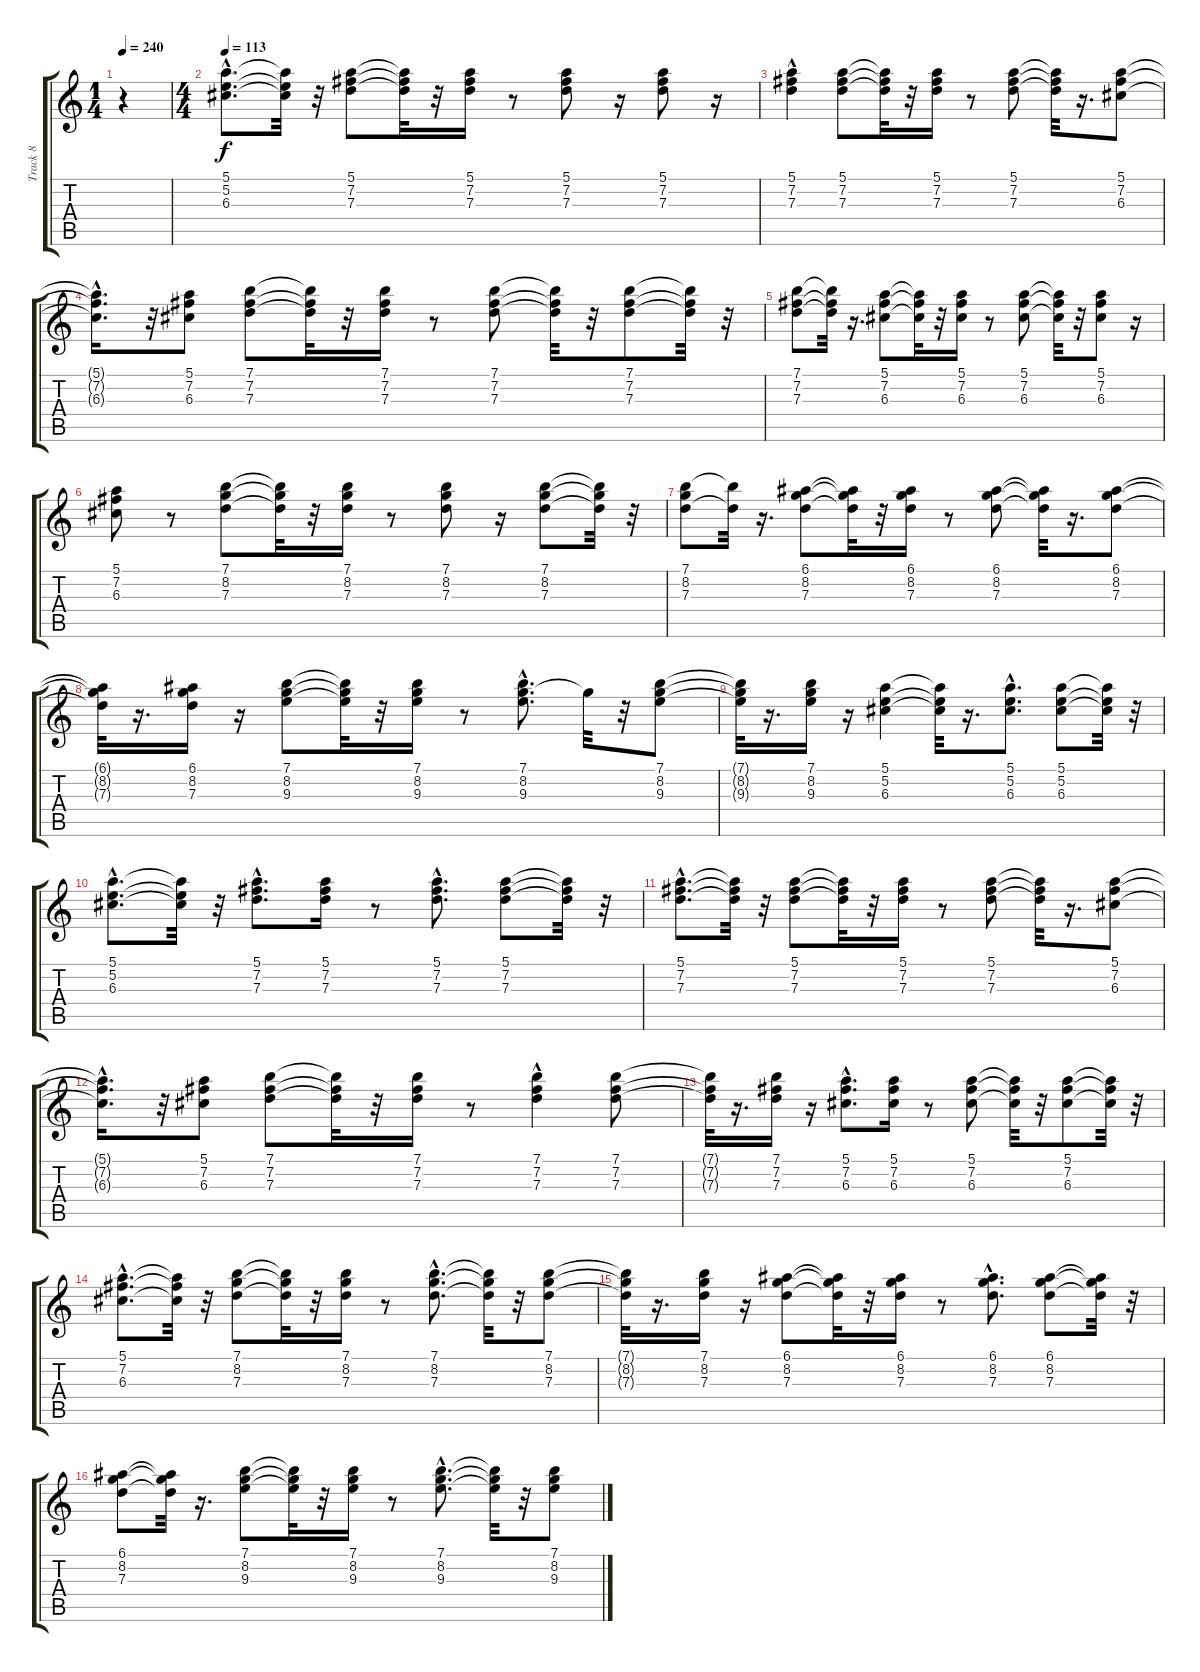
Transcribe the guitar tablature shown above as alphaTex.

\track ("Track 8" "Track 8") {instrument acousticguitarsteel}
\staff {score tabs}
\tuning (E4 B3 G3 D3 A2 E2) {hide}
\ts (1 4)
\tempo 240
\clef g2
\ks c
r.4{dy f instrument acousticguitarsteel} |
\ts (4 4)
\tempo 113
(5.1{hac} 5.2{hac} 6.3{hac}).8{d} (5.1{t} 5.2{t} 6.3{t}).32 r.32 (5.1 7.2 7.3).8 (5.1{t} 7.2{t} 7.3{t}).32 r.32 (5.1 7.2 7.3).16 r.8 (5.1 7.2 7.3).8 r.16 (5.1 7.2 7.3).8 r.16 |
(5.1 7.2{hac} 7.3{hac}).4 (5.1 7.2 7.3).8 (5.1{t} 7.2{t} 7.3{t}).32 r.32 (5.1 7.2 7.3).16 r.8 (5.1 7.2 7.3).8 (5.1{t} 7.2{t} 7.3{t}).32 r.16{d} (5.1 7.2 6.3).8 |
(5.1{hac t} 7.2{hac t} 6.3{hac t}).16{d} r.32 (5.1 7.2 6.3).8 (7.1 7.2 7.3).8 (7.1{t} 7.2{t} 7.3{t}).32 r.32 (7.1 7.2 7.3).16 r.8 (7.1 7.2 7.3).8 (7.1{t} 7.2{t} 7.3{t}).32 r.32 (7.1 7.2 7.3).8 (7.1{t} 7.2{t} 7.3{t}).32 r.32 |
(7.1 7.2 7.3).8 (7.1{t} 7.2{t} 7.3{t}).32 r.16{d} (5.1 7.2 6.3).8 (5.1{t} 7.2{t} 6.3{t}).32 r.32 (5.1 7.2 6.3).16 r.8 (5.1 7.2 6.3).8 (5.1{t} 7.2{t} 6.3{t}).32 r.32 (5.1 7.2 6.3).8 r.16 |
(5.1 7.2 6.3).8 r.8 (7.1 8.2 7.3).8 (7.1{t} 8.2{t} 7.3{t}).32 r.32 (7.1 8.2 7.3).16 r.8 (7.1 8.2 7.3).8 r.16 (7.1 8.2 7.3).8 (7.1{t} 8.2{t} 7.3{t}).32 r.32 |
(7.1 8.2 7.3).8 (7.1{t} 7.3{t}).32 r.16{d} (6.1 8.2 7.3).8 (6.1{t} 8.2{t} 7.3{t}).32 r.32 (6.1 8.2 7.3).16 r.8 (6.1 8.2 7.3).8 (6.1{t} 8.2{t} 7.3{t}).32 r.16{d} (6.1 8.2 7.3).8 |
(6.1{t} 8.2{t} 7.3{t}).32 r.16{d} (6.1 8.2 7.3).16 r.16 (7.1 8.2 9.3).8 (7.1{t} 8.2{t} 9.3{t}).32 r.32 (7.1 8.2 9.3).16 r.8 (7.1 8.2{hac} 9.3).8{d} 8.2{t}.32 r.32 (7.1 8.2 9.3).8 |
(7.1{t} 8.2{t} 9.3{t}).32 r.16{d} (7.1 8.2 9.3).16 r.16 (5.1 5.2 6.3).4 (5.1{t} 5.2{t} 6.3{t}).32 r.16{d} (5.1 5.2{hac} 6.3{hac}).8{d} (5.1 5.2 6.3).8 (5.1{t} 5.2{t} 6.3{t}).32 r.32 |
(5.1{hac} 5.2{hac} 6.3{hac}).8{d} (5.1{t} 5.2{t} 6.3{t}).32 r.32 (5.1{hac} 7.2 7.3).8{d} (5.1 7.2 7.3).16 r.8 (5.1{hac} 7.2 7.3).8{d} (5.1 7.2 7.3).8 (5.1{t} 7.2{t} 7.3{t}).32 r.32 |
(5.1{hac} 7.2{hac} 7.3{hac}).8{d} (5.1{t} 7.2{t} 7.3{t}).32 r.32 (5.1 7.2 7.3).8 (5.1{t} 7.2{t} 7.3{t}).32 r.32 (5.1 7.2 7.3).16 r.8 (5.1 7.2 7.3).8 (5.1{t} 7.2{t} 7.3{t}).32 r.16{d} (5.1 7.2 6.3).8 |
(5.1{hac t} 7.2{hac t} 6.3{hac t}).16{d} r.32 (5.1 7.2 6.3).8 (7.1 7.2 7.3).8 (7.1{t} 7.2{t} 7.3{t}).32 r.32 (7.1 7.2 7.3).16 r.8 (7.1 7.2{hac} 7.3{hac}).4 (7.1 7.2 7.3).8 |
(7.1{t} 7.2{t} 7.3{t}).32 r.16{d} (7.1 7.2 7.3).16 r.16 (5.1 7.2 6.3{hac}).8{d} (5.1 7.2 6.3).16 r.8 (5.1 7.2 6.3).8 (5.1{t} 7.2{t} 6.3{t}).32 r.32 (5.1 7.2 6.3).8 (5.1{t} 7.2{t} 6.3{t}).32 r.32 |
(5.1{hac} 7.2{hac} 6.3{hac}).8{d} (5.1{t} 7.2{t} 6.3{t}).32 r.32 (7.1 8.2 7.3).8 (7.1{t} 8.2{t} 7.3{t}).32 r.32 (7.1 8.2 7.3).16 r.8 (7.1{hac} 8.2{hac} 7.3{hac}).8{d} (7.1{t} 8.2{t} 7.3{t}).32 r.32 (7.1 8.2 7.3).8 |
(7.1{t} 8.2{t} 7.3{t}).32 r.16{d} (7.1 8.2 7.3).16 r.16 (6.1 8.2 7.3).8 (6.1{t} 8.2{t} 7.3{t}).32 r.32 (6.1 8.2 7.3).16 r.8 (6.1{hac} 8.2 7.3).8{d} (6.1 8.2 7.3).8 (6.1{t} 8.2{t} 7.3{t}).32 r.32 |
(6.1 8.2 7.3).8 (6.1{t} 8.2{t} 7.3{t}).32 r.16{d} (7.1 8.2 9.3).8 (7.1{t} 8.2{t} 9.3{t}).32 r.32 (7.1 8.2 9.3).16 r.8 (7.1{hac} 8.2{hac} 9.3{hac}).8{d} (7.1{t} 8.2{t} 9.3{t}).32 r.32 (7.1 8.2 9.3).8
